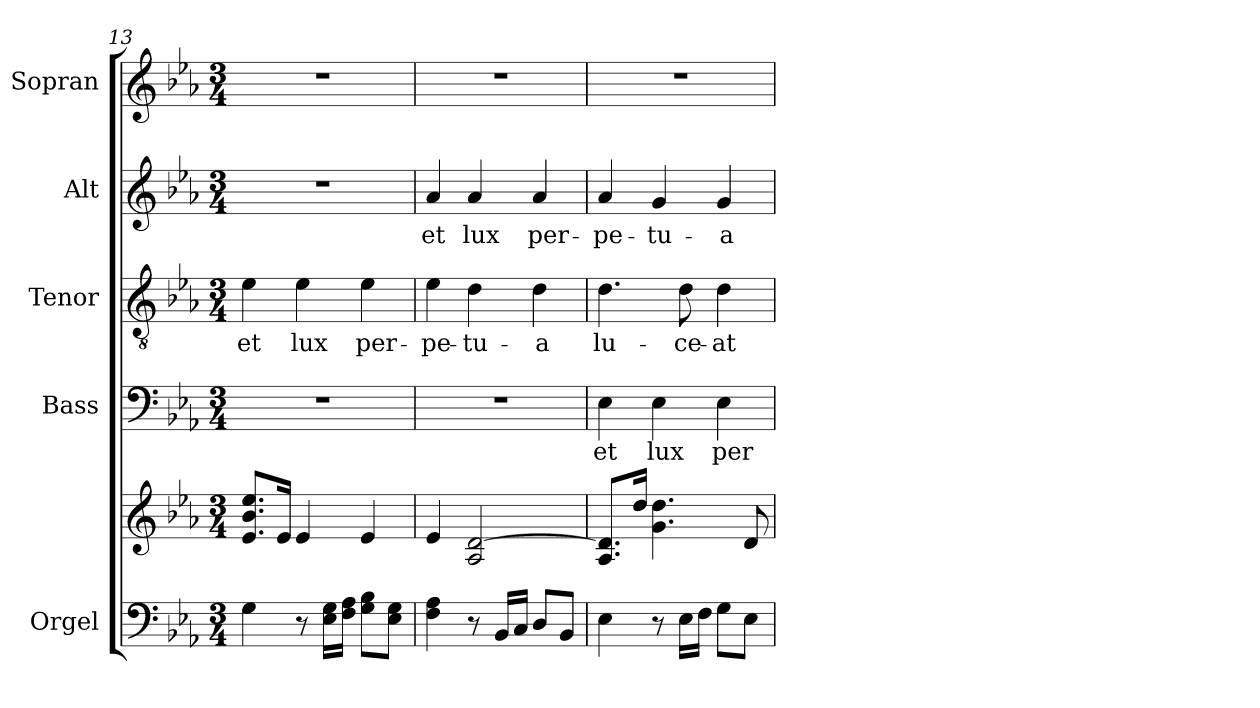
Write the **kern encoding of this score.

**kern	**kern	**kern	**text	**kern	**text	**kern	**text	**kern
*part5	*part5	*part4	*part4	*part3	*part3	*part2	*part2	*part1
*staff6	*staff5	*staff4	*staff4	*staff3	*staff3	*staff2	*staff2	*staff1
*I"Orgel	*	*I"Bass	*	*I"Tenor	*	*I"Alt	*	*I"Sopran
*I'Org.	*	*I'B.	*	*I'T.	*	*I'A.	*	*I'S.
*clefF4	*clefG2	*clefF4	*	*clefGv2	*	*clefG2	*	*clefG2
*k[b-e-a-]	*k[b-e-a-]	*k[b-e-a-]	*	*k[b-e-a-]	*	*k[b-e-a-]	*	*k[b-e-a-]
*E-:	*E-:	*E-:	*	*E-:	*	*E-:	*	*E-:
*M3/4	*M3/4	*M3/4	*	*M3/4	*	*M3/4	*	*M3/4
=13	=13	=13	=13	=13	=13	=13	=13	=13
!	!	!	!	!	!LO:LY:b	!	!	!
4G\	8.e-/ 8.b-/ 8.ee-/L	2.r	.	4e-\	et	2.r	.	2.r
.	16e-/Jk	.	.	.	.	.	.	.
!	!	!	!	!	!LO:LY:b	!	!	!
8r	4e-/	.	.	4e-\	lux	.	.	.
16E-\ 16G\LL	.	.	.	.	.	.	.	.
16F\ 16A-\JJ	.	.	.	.	.	.	.	.
!	!	!	!	!	!LO:LY:b	!	!	!
8G\ 8B-\L	4e-/	.	.	4e-\	per-	.	.	.
8E-\ 8G\J	.	.	.	.	.	.	.	.
=14	=14	=14	=14	=14	=14	=14	=14	=14
!	!	!	!	!	!LO:LY:b	!	!LO:LY:b	!
4F\ 4A-\	4e-/	2.r	.	4e-\	-pe-	4a-/	et	2.r
!	!	!	!	!	!LO:LY:b	!	!LO:LY:b	!
8r	2A-/ [2d/	.	.	4d\	-tu-	4a-/	lux	.
16BB-/LL	.	.	.	.	.	.	.	.
16C/JJ	.	.	.	.	.	.	.	.
!	!	!	!	!	!LO:LY:b	!	!LO:LY:b	!
8D/L	.	.	.	4d\	-a	4a-/	per-	.
8BB-/J	.	.	.	.	.	.	.	.
=15	=15	=15	=15	=15	=15	=15	=15	=15
!	!	!	!LO:LY:b	!	!LO:LY:b	!	!LO:LY:b	!
4E-\	8.A-/ 8.d/]L	4E-\	et	4.d\	lu-	4a-/	-pe-	2.r
.	16dd/Jk	.	.	.	.	.	.	.
!	!	!	!LO:LY:b	!	!	!	!LO:LY:b	!
8r	4.g\ 4.dd\	4E-\	lux	.	.	4g/	-tu-	.
!	!	!	!	!	!LO:LY:b	!	!	!
16E-\LL	.	.	.	8d\	-ce-	.	.	.
16F\JJ	.	.	.	.	.	.	.	.
!	!	!	!LO:LY:b	!	!LO:LY:b	!	!LO:LY:b	!
8G\L	.	4E-\	per-	4d\	-at	4g/	-a	.
8E-\J	8d/	.	.	.	.	.	.	.
=	=	=	=	=	=	=	=	=
*-	*-	*-	*-	*-	*-	*-	*-	*-
